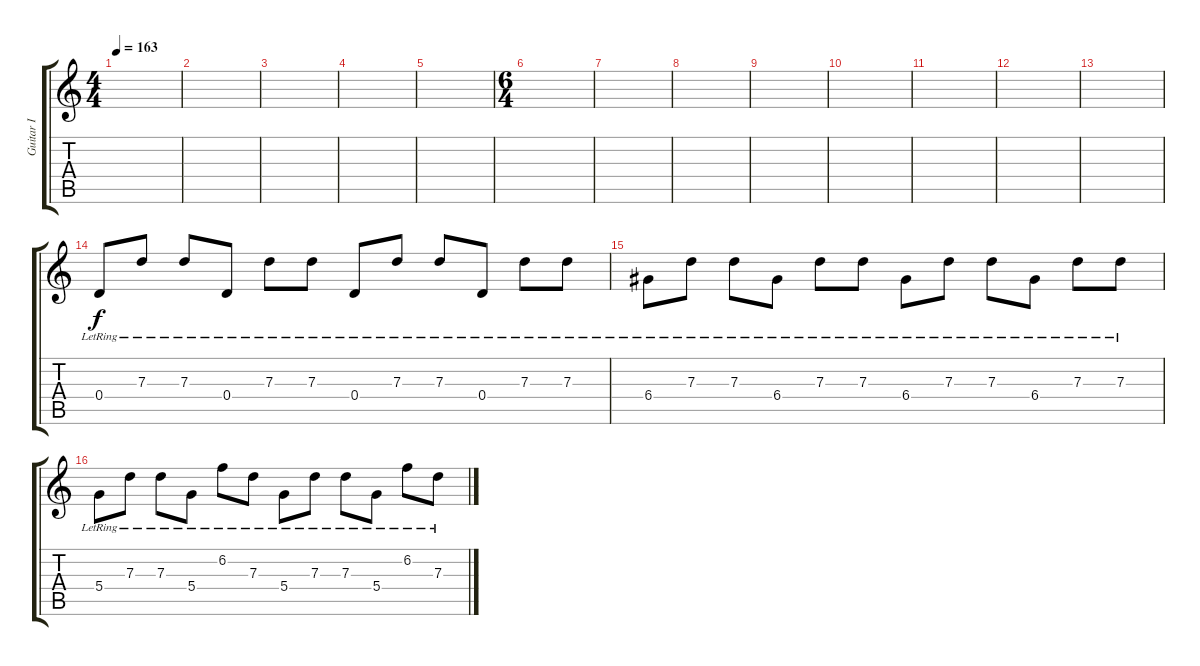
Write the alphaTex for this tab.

\track ("Guitar I" "Guitar I") {instrument acousticguitarsteel}
\staff {score tabs}
\tuning (E4 B3 G3 D3 A2 D2) {hide}
\ts (4 4)
\tempo 163
\clef g2
\ks c
|
|
|
|
|
\ts (6 4)
|
|
|
|
|
|
|
|
0.4{lr}.8 7.3{lr}.8 7.3{lr}.8 0.4{lr}.8 7.3{lr}.8 7.3{lr}.8 0.4{lr}.8 7.3{lr}.8 7.3{lr}.8 0.4{lr}.8 7.3{lr}.8 7.3{lr}.8 |
6.4{lr}.8 7.3{lr}.8 7.3{lr}.8 6.4{lr}.8 7.3{lr}.8 7.3{lr}.8 6.4{lr}.8 7.3{lr}.8 7.3{lr}.8 6.4{lr}.8 7.3{lr}.8 7.3{lr}.8 |
5.4{lr}.8 7.3{lr}.8 7.3{lr}.8 5.4{lr}.8 6.2{lr}.8 7.3{lr}.8 5.4{lr}.8 7.3{lr}.8 7.3{lr}.8 5.4{lr}.8 6.2{lr}.8 7.3{lr}.8
